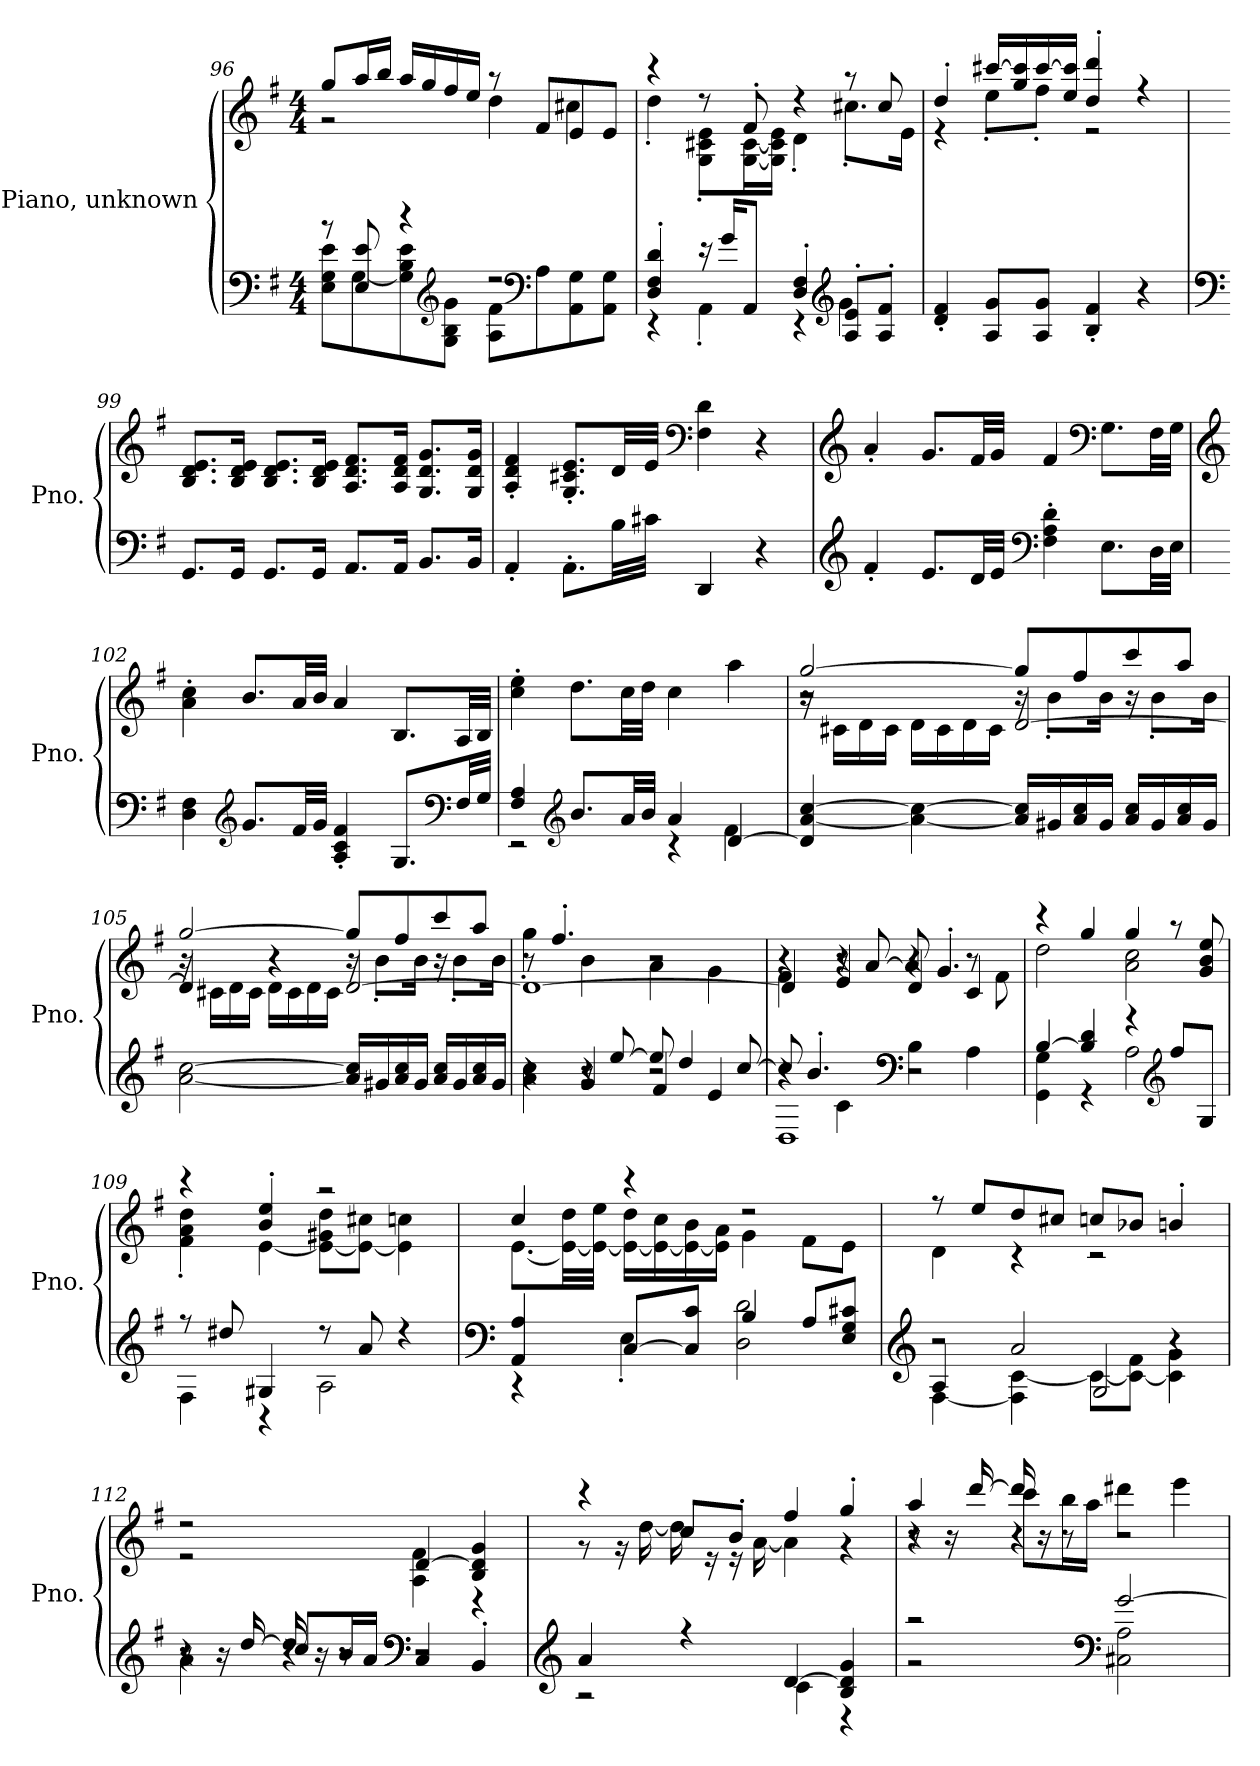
**kern	**kern
*part1	*part1
*staff2	*staff1
*I"Piano, unknown	*
*I'Pno.	*
!!LO:LB:g=z
*clefF4	*clefG2
*k[f#]	*k[f#]
*M4/4	*M4/4
=96	=96
*^	*^
8r	8E\ 8G\ 8e\L	8gg/L	2r
8E/ 8e/	[8G\	16aa/L	.
.	.	16bb/JJ	.
4r	8G\] 8B\ 8e\	16aa/LL	.
.	.	16gg/	.
*clefG2	*	*	*
.	8G\ 8B\ 8g\J	16ff#/	.
.	.	16ee/JJ	.
2r	8A\ 8f#\L	8r	4dd\
*clefF4	*	*	*
.	8A\	8f#/L	.
.	8AA\ 8G\	8e/	4cc#X\
.	8AA\ 8G\J	8e/J	.
=97	=97	=97	=97
4D/' 4F#/' 4d/'	4r	4r	4dd'\
16r	4AA'\	8r	8G\' 8c#X\' 8e\'L
16g/KL	.	.	.
8AA/J	.	8f#'/	[16G\ [16c#\L
.	.	.	16G\] 16c#\] 16e\JJ
4D/' 4F#/'	4r	4r	4d'\
*clefG2	*	*	*
8A/' 8e/'L	4g\	8r	8.cc#X'\L
8A/' 8f#/'J	.	8cc#/	.
.	.	.	16e\Jk
*v	*v	*	*
=98	=98	=98
4d/' 4f#/'	4dd'/	4r
8A/ 8g/L	[16ccc#X/LL	8ee'\L
.	16gg/ 16ccc#/]	.
8A/ 8g/J	[16ccc#/	8ff#'\J
.	16ee/ 16ccc#/]JJ	.
4B/' 4f#/'	4dd/' 4ddd/'	2r
4r	4r	.
*	*v	*v
!!LO:LB:g=z
=99	=99
*clefF4	*
8.GG/L	8.B/ 8.d/ 8.e/L
16GG/Jk	16B/ 16d/ 16e/Jk
8.GG/L	8.B/ 8.d/ 8.e/L
16GG/Jk	16B/ 16d/ 16e/Jk
8.AA/L	8.A/ 8.d/ 8.f#/L
16AA/Jk	16A/ 16d/ 16f#/Jk
8.BB/L	8.G/ 8.d/ 8.g/L
16BB/Jk	16G/ 16d/ 16g/Jk
=100	=100
4AA'/	4A/' 4d/' 4f#/'
8.AA'\L	8.G/' 8.c#X/' 8.e/'L
32B\LL	32d/LL
32c#X\JJJ	32e/JJJ
*	*clefF4
4DD/	4F#\ 4d\
4r	4r
=101	=101
*clefG2	*clefG2
4f#'/	4a'/
8.e/L	8.g/L
32d/LL	32f#/LL
32e/JJJ	32g/JJJ
*clefF4	*
4F#\' 4A\' 4d\'	4f#/
*	*clefF4
8.E\L	8.G\L
32D\LL	32F#\LL
32E\JJJ	32G\JJJ
!!LO:PB:g=z
=102	=102
*	*clefG2
4D\ 4F#\	4a\' 4cc\'
*clefG2	*
8.g/L	8.b/L
32f#/LL	32a/LL
32g/JJJ	32b/JJJ
4A/' 4c/' 4f#/'	4a/
8.G/L	8.B/L
*clefF4	*
32F#/LL	32A/LL
32G/JJJ	32B/JJJ
=103	=103
*^	*
4F#/ 4A/	2r	4cc\' 4ee\'
*clefG2	*	*
8.b/L	.	8.dd\L
32a/LL	.	32cc\LL
32b/JJJ	.	32dd\JJJ
4a/	4r	4cc\
[4d/	4f#\	4aa\
*v	*v	*
=104	=104
*	*^
*	*	*^
4d/] [4a/ [4cc/	[2gg/	16r	2r
.	.	16c#X\LL	.
.	.	16d\	.
.	.	16c#\JJ	.
4a\_ 4cc\_	.	16d\LL	.
.	.	16c#\	.
.	.	16d\	.
.	.	16c#\JJ	.
16a/] 16cc/]LL	8gg/L]	16r	[2d/
16g#X/	.	8b'\L	.
16a/ 16cc/	8ff#/	.	.
16g#/JJ	.	16b\Jk	.
16a/ 16cc/LL	8ccc/	16r	.
16g#/	.	8b'\L	.
16a/ 16cc/	8aa/J	.	.
16g#/JJ	.	16b\Jk	.
!!LO:LB:g=z	!!	!!
=105	=105	=105	=105
[2a\ [2cc\	[2gg/	16r	4d/]
.	.	16c#X\LL	.
.	.	16d\	.
.	.	16c#\JJ	.
.	.	16d\LL	4r
.	.	16c#\	.
.	.	16d\	.
.	.	16c#\JJ	.
16a/] 16cc/]LL	8gg/L]	16r	[2d/
16g#X/	.	8b'\L	.
16a/ 16cc/	8ff#/	.	.
16g#/JJ	.	16b\Jk	.
16a/ 16cc/LL	8ccc/	16r	.
16g#/	.	8b'\L	.
16a/ 16cc/	8aa/J	.	.
16g#/JJ	.	16b\Jk	.
=106	=106	=106	=106
*^	*	*	*
*	*^	*	*	*
4r	4a\ 4cc\	4r	8r	4gg'\	1d_
.	.	.	4.ff#'/	.	.
8r	4r	4g/	.	4b\	.
[8ee/	.	.	.	.	.
8ee/]	2r	4f#/	2r	4a\	.
4dd/	.	.	.	.	.
.	.	4e/	.	4g\	.
[8cc/	.	.	.	.	.
=107	=107	=107	=107	=107	=107
8cc/]	4r	1D	4r	4f#\	4d/]
4.b'/	.	.	.	.	.
.	4c\	.	4e/	4r	8r
.	.	.	.	.	[8a/
*clefF4	*	*	*	*	*
2r	4B\	.	4d/	4r	8a/]
.	.	.	.	.	4.g'/
.	4A\	.	4c/	8r	.
.	.	.	.	8f#\	.
*	*v	*v	*	*	*
*	*	*	*v	*v
!!LO:LB:g=z
=108	=108	=108	=108
[4B/	4GG\ 4G\	4r	2dd\
4B/] 4d/	4r	4gg/	.
4r	2A\	4gg/	2a\ 2cc\
*clefG2	*	*	*
8ff#/L	.	8r	.
8G/J	.	8g/ 8b/ 8ee/	.
=109	=109	=109	=109
8r	4F#\	4r	4f#\' 4a\' 4dd\'
8dd#X/	.	.	.
4G#X/	4r	4b/' 4ee/'	[4e\
8r	2A\	2r	8e\_ 8g#X\ 8dd\L
8a/	.	.	8e\_ 8cc#X\J
4r	.	.	4e\] 4ccn\
=110	=110	=110	=110
*clefF4	*	*	*
4AA/ 4A/	4r	4cc/	[8.e\L
.	.	.	32e\_ 32dd\LL
.	.	.	32e\_ 32ee\JJJ
[8C/L	4E'\	4r	16e\_ 16dd\LL
.	.	.	16e\_ 16cc\
8C/] 8c/J	.	.	16e\_ 16b\
.	.	.	16e\] 16a\JJ
4B/	2D\ 2d\	2r	4g\
8A/L	.	.	8f#\L
8E/ 8G/ 8c#X/J	.	.	8e\J
*v	*v	*	*
!!LO:LB:g=z	!!
=111	=111	=111
*clefG2	*	*
*^	*	*
*	*^	*	*
4A/	[4F#\	2r	8r	4d\
.	.	.	8ee/L	.
2a/	4F#\] [4c\	.	8dd/	4r
.	.	.	8cc#X/J	.
.	8c\L_	2G/	8ccn/L	2r
.	8c\_ 8f#\J	.	8b-X/J	.
4r	4c\] 4g\	.	4bn'/	.
=112	=112	=112	=112	=112
8r	4a\	4r	2r	2r
16r	.	.	.	.
[16dd/	.	.	.	.
16dd/]	4r	8cc/L	.	.
16r	.	.	.	.
8r	.	16b/L	.	.
.	.	16a/JJ	.	.
*clefF4	*	*	*	*
2r	2r	4C/	[4d/	4A\ 4f#\
.	.	4BB'/	4B/ 4d/] 4g/	4r
*v	*v	*v	*	*
=113	=113	=113
*clefG2	*	*
*^	*	*
4a/	2r	4r	8r
.	.	.	16r
.	.	.	[16dd\
4r	.	8cc/L	16dd\]
.	.	.	16r
.	.	8b'/J	16r
.	.	.	[16a\
[4d/	4c\	4ff#/	4a\]
4B/ 4d/] 4g/	4r	4gg'/	4r
!!LO:LB:g=z
=114	=114	=114	=114
*	*	*	*^
2r	2r	8r	4r	4aa/
.	.	16r	.	.
.	.	[16ddd/	.	.
.	.	16ddd/]	8ccc\L	4r
.	.	16r	.	.
.	.	8r	16bb\L	.
.	.	.	16aa\JJ	.
*clefF4	*	*	*	*
[2g/	2C#X\ 2A\	2r	4ddd#X\	2r
.	.	.	4eee\	.
*v	*v	*	*	*
*	*v	*v	*v
=	=
*-	*-
